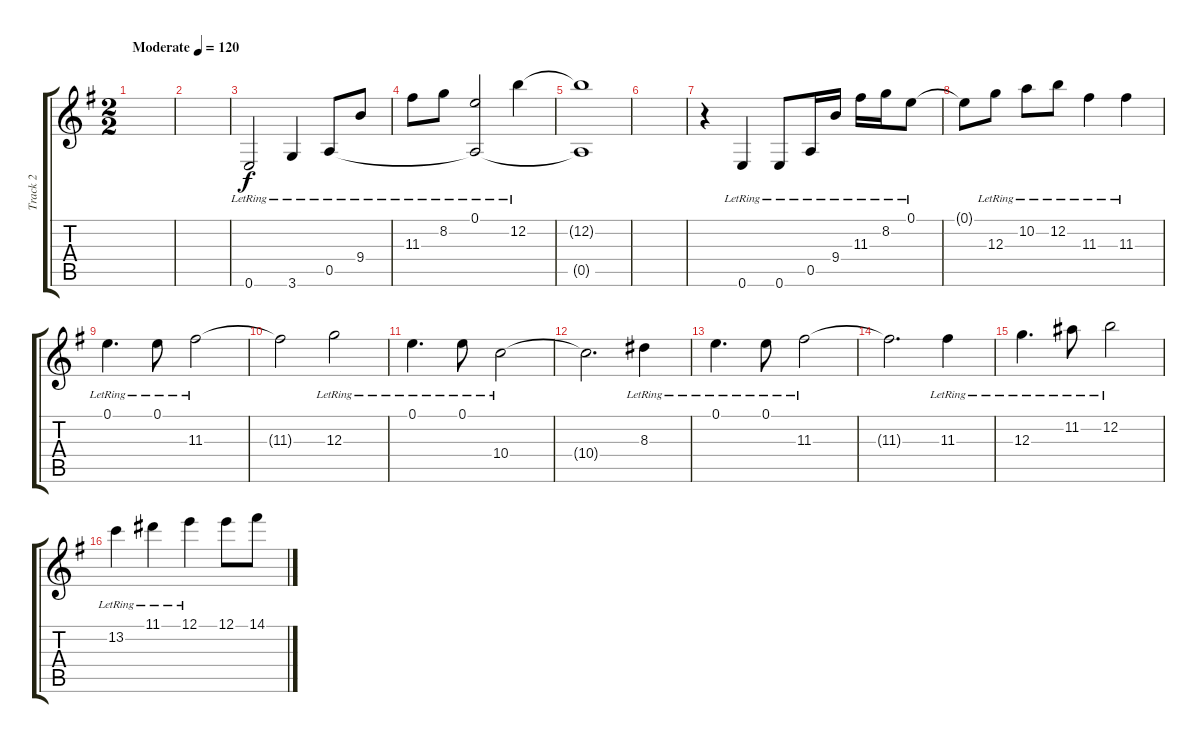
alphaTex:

\track ("Track 2" "Track 2") {instrument acousticguitarnylon}
\staff {score tabs}
\tuning (E4 B3 G3 D3 A2 E2) {hide}
\ts (2 2)
\tempo (120 "Moderate")
\clef g2
\ks eminor
|
|
0.6{lr}.2 3.6{lr}.4 0.5{lr}.8 9.4{lr}.8 |
11.3{lr}.8 8.2{lr}.8 (0.1{lr} 0.5{t}).2 12.2{lr}.4 |
(12.2{t} 0.5{t}).1 |
|
r.4 0.6{lr}.4 0.6{lr}.8 0.5{lr}.16 9.4{lr}.16 11.3{lr}.16 8.2{lr}.16 0.1{lr}.8 |
0.1{t}.8 12.3{lr}.8 10.2{lr}.8 12.2{lr}.8 11.3{lr}.4 11.3{lr}.4 |
0.1{lr}.4{d} 0.1{lr}.8 11.3{lr}.2 |
11.3{t}.2 12.3{lr}.2 |
0.1{lr}.4{d} 0.1{lr}.8 10.4{lr}.2 |
10.4{t}.2{d} 8.3{lr}.4 |
0.1{lr}.4{d} 0.1{lr}.8 11.3{lr}.2 |
11.3{t}.2{d} 11.3{lr}.4 |
12.3{lr}.4{d} 11.2{lr}.8 12.2{lr}.2 |
13.2{lr}.4 11.1{lr}.4 12.1{lr}.4 12.1.8 14.1.8
